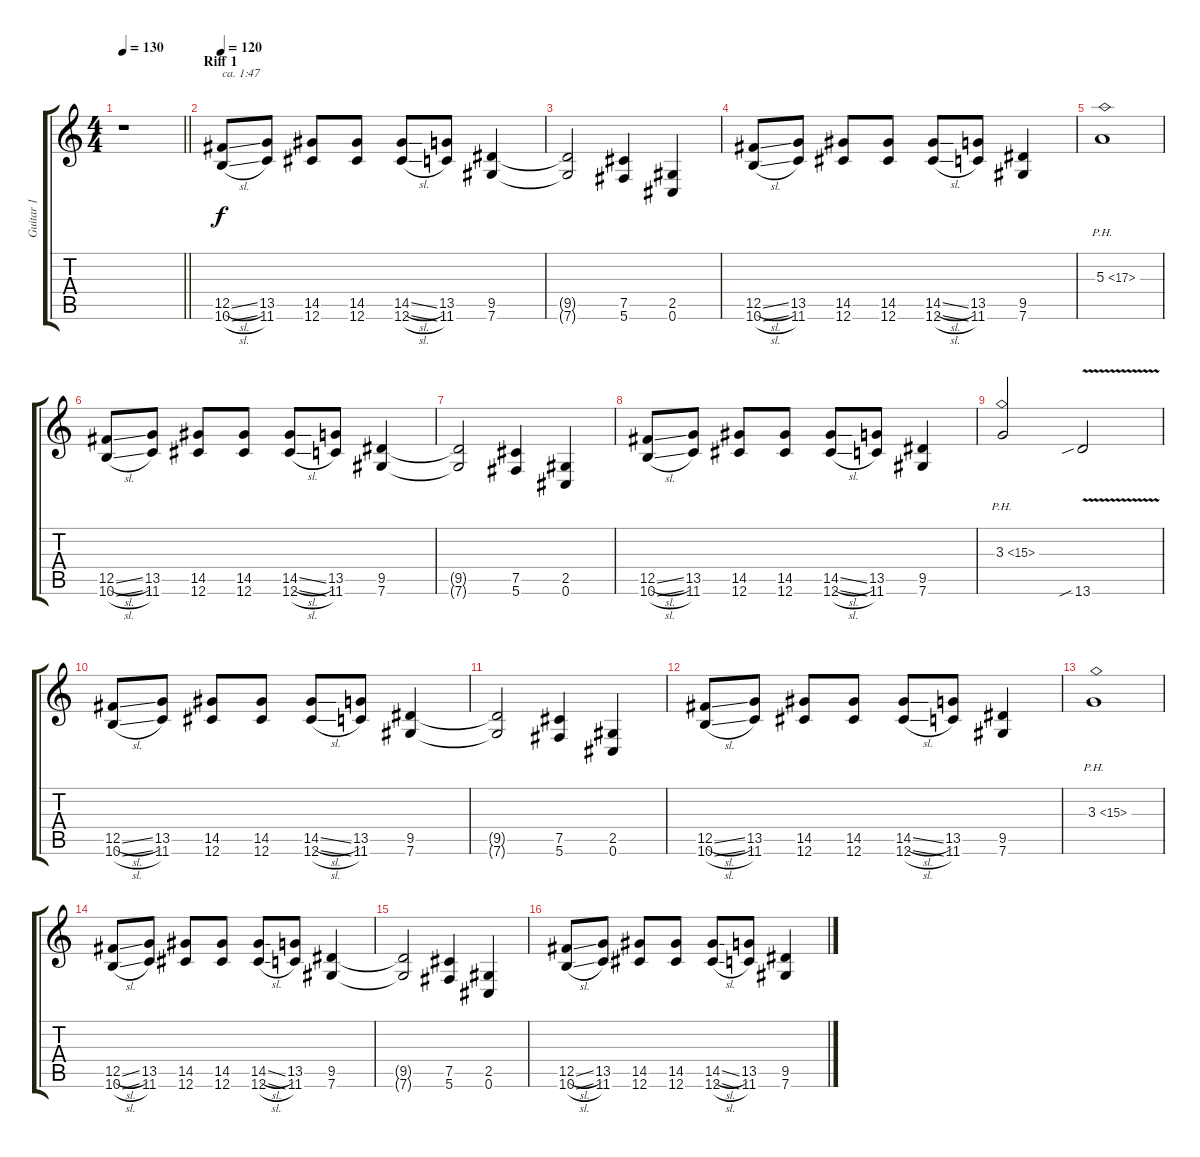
\track ("Guitar 1" "Guitar 1") {instrument overdrivenguitar}
\staff {score tabs}
\tuning (Db4 Ab3 E3 B2 Gb2 Db2) {hide}
\ts (4 4)
\tempo 130
\clef g2
\barLineRight lightlight
\ks c
r.1{dy f} |
\section ("" "Riff 1")
\tempo 120
(12.5{sl} 10.6{sl}).8{txt "ca. 1:47"} (13.5 11.6).8 (14.5 12.6).8 (14.5 12.6).8 (14.5{sl} 12.6{sl}).8 (13.5 11.6).8 (9.5 7.6).4 |
(9.5{t} 7.6{t}).2 (7.5 5.6).4 (2.5 0.6).4 |
(12.5{sl} 10.6{sl}).8 (13.5 11.6).8 (14.5 12.6).8 (14.5 12.6).8 (14.5{sl} 12.6{sl}).8 (13.5 11.6).8 (9.5 7.6).4 |
5.3{ph 12}.1 |
(12.5{sl} 10.6{sl}).8 (13.5 11.6).8 (14.5 12.6).8 (14.5 12.6).8 (14.5{sl} 12.6{sl}).8 (13.5 11.6).8 (9.5 7.6).4 |
(9.5{t} 7.6{t}).2 (7.5 5.6).4 (2.5 0.6).4 |
(12.5{sl} 10.6{sl}).8 (13.5 11.6).8 (14.5 12.6).8 (14.5 12.6).8 (14.5{sl} 12.6{sl}).8 (13.5 11.6).8 (9.5 7.6).4 |
3.3{ph 12}.2 13.6{v sib}.2 |
(12.5{sl} 10.6{sl}).8 (13.5 11.6).8 (14.5 12.6).8 (14.5 12.6).8 (14.5{sl} 12.6{sl}).8 (13.5 11.6).8 (9.5 7.6).4 |
(9.5{t} 7.6{t}).2 (7.5 5.6).4 (2.5 0.6).4 |
(12.5{sl} 10.6{sl}).8 (13.5 11.6).8 (14.5 12.6).8 (14.5 12.6).8 (14.5{sl} 12.6{sl}).8 (13.5 11.6).8 (9.5 7.6).4 |
3.3{ph 12}.1 |
(12.5{sl} 10.6{sl}).8 (13.5 11.6).8 (14.5 12.6).8 (14.5 12.6).8 (14.5{sl} 12.6{sl}).8 (13.5 11.6).8 (9.5 7.6).4 |
(9.5{t} 7.6{t}).2 (7.5 5.6).4 (2.5 0.6).4 |
(12.5{sl} 10.6{sl}).8 (13.5 11.6).8 (14.5 12.6).8 (14.5 12.6).8 (14.5{sl} 12.6{sl}).8 (13.5 11.6).8 (9.5 7.6).4
